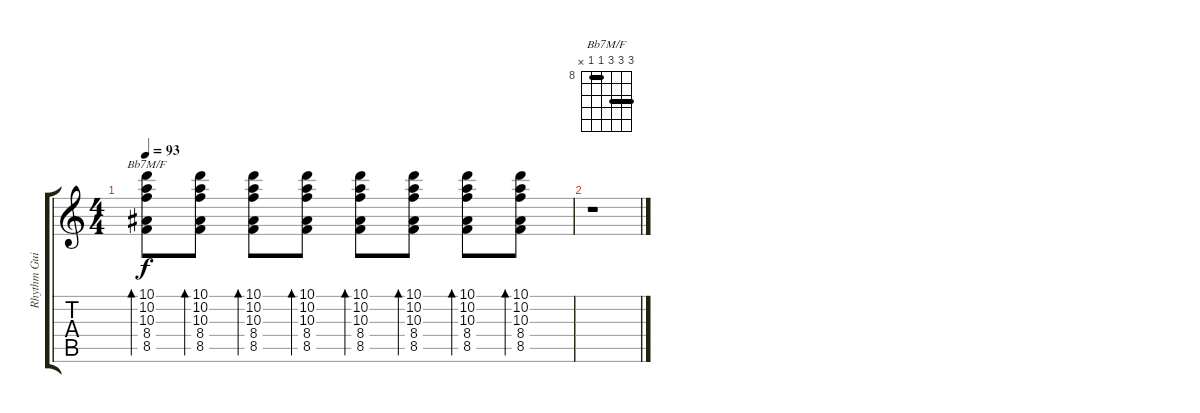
\track ("Rhythm Guitar" "Rhythm Gui") {instrument electricguitarclean}
\staff {score tabs}
\tuning (E4 B3 G3 D3 A2 E2) {hide}
\chord ("Bb7M/F" 10 10 10 8 8 x) {firstfret 8 barre (8 10)}
\ts (4 4)
\tempo 93
\clef g2
\ks c
(10.1 10.2 10.3 8.4 8.5).8{bd 30 ch "Bb7M/F" dy f} (10.1 10.2 10.3 8.4 8.5).8{bd 30} (10.1 10.2 10.3 8.4 8.5).8{bd 30} (10.1 10.2 10.3 8.4 8.5).8{bd 30} (10.1 10.2 10.3 8.4 8.5).8{bd 30} (10.1 10.2 10.3 8.4 8.5).8{bd 30} (10.1 10.2 10.3 8.4 8.5).8{bd 30} (10.1 10.2 10.3 8.4 8.5).8{bd 30} |
r.1
